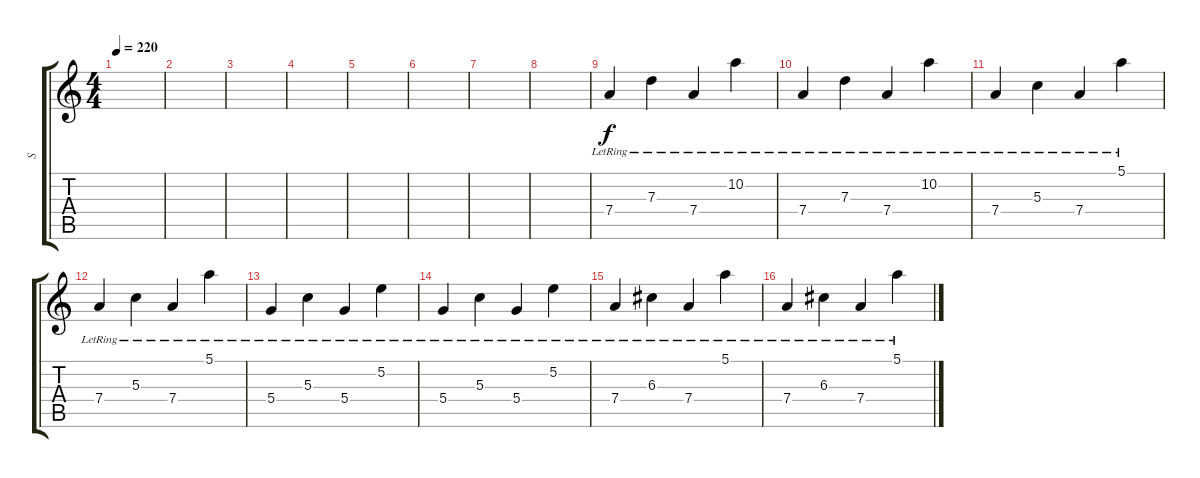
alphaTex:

\track ("S" "S") {instrument distortionguitar}
\staff {score tabs}
\tuning (E4 B3 G3 D3 A2 D2) {hide}
\ts (4 4)
\tempo 220
\clef g2
\ks c
|
|
|
|
|
|
|
|
7.4{lr}.4 7.3{lr}.4 7.4{lr}.4 10.2{lr}.4 |
7.4{lr}.4 7.3{lr}.4 7.4{lr}.4 10.2{lr}.4 |
7.4{lr}.4 5.3{lr}.4 7.4{lr}.4 5.1{lr}.4 |
7.4{lr}.4 5.3{lr}.4 7.4{lr}.4 5.1{lr}.4 |
5.4{lr}.4 5.3{lr}.4 5.4{lr}.4 5.2{lr}.4 |
5.4{lr}.4 5.3{lr}.4 5.4{lr}.4 5.2{lr}.4 |
7.4{lr}.4 6.3{lr}.4 7.4{lr}.4 5.1{lr}.4 |
7.4{lr}.4 6.3{lr}.4 7.4{lr}.4 5.1{lr}.4
